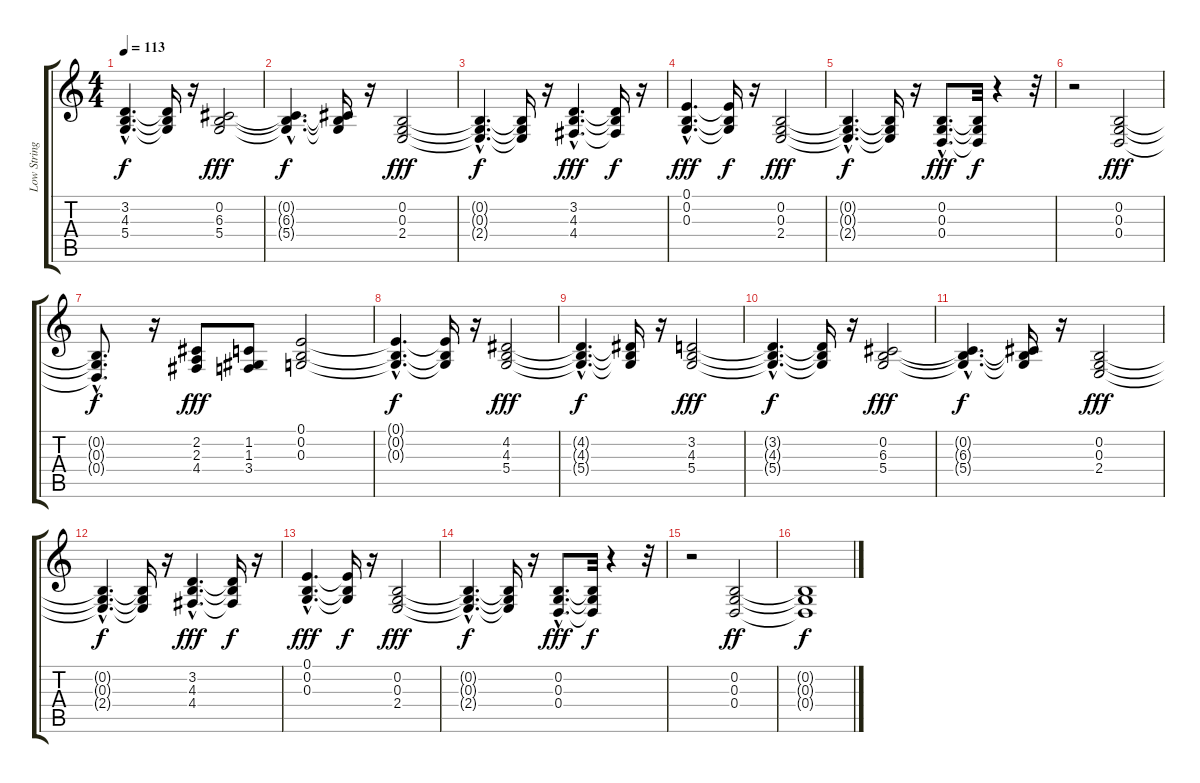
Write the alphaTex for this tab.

\track ("Low Strings" "Low String") {instrument stringensemble1}
\staff {score tabs}
\tuning (E4 B3 G3 D3 A2 E2) {hide}
\ts (4 4)
\tempo 113
\clef g2
\ks c
(3.2{hac t} 4.3{hac t} 5.4{hac t}).4{d dy f} (3.2{t} 4.3{t} 5.4{t}).16 r.16 (0.2 6.3 5.4).2{dy fff} |
(0.2{hac t} 6.3{hac t} 5.4{hac t}).4{d dy f} (0.2{t} 6.3{t} 5.4{t}).16 r.16 (0.2 0.3 2.4).2{dy fff} |
(0.2{hac t} 0.3{hac t} 2.4{hac t}).4{d dy f} (0.2{t} 0.3{t} 2.4{t}).16 r.16 (3.2{hac} 4.3{hac} 4.4{hac}).4{d dy fff} (3.2{t} 4.3{t} 4.4{t}).16{dy f} r.16 |
(0.1{hac} 0.2{hac} 0.3{hac}).4{d dy fff} (0.1{t} 0.2{t} 0.3{t}).16{dy f} r.16 (0.2 0.3 2.4).2{dy fff} |
(0.2{hac t} 0.3{hac t} 2.4{hac t}).4{d dy f} (0.2{t} 0.3{t} 2.4{t}).16 r.16 (0.2{hac} 0.3{hac} 0.4{hac}).8{d dy fff} (0.2{t} 0.3{t} 0.4{t}).32{dy f} r.4 r.32 |
r.2 (0.2 0.3 0.4).2{dy fff} |
(0.2{hac t} 0.3{hac t} 0.4{hac t}).8{d dy f} r.16 (2.2 2.3 4.4).8{dy fff} (1.2 1.3 3.4).8 (0.1 0.2 0.3).2 |
(0.1{hac t} 0.2{hac t} 0.3{hac t}).4{d dy f} (0.1{t} 0.2{t} 0.3{t}).16 r.16 (4.2 4.3 5.4).2{dy fff} |
(4.2{hac t} 4.3{hac t} 5.4{hac t}).4{d dy f} (4.2{t} 4.3{t} 5.4{t}).16 r.16 (3.2 4.3 5.4).2{dy fff} |
(3.2{hac t} 4.3{hac t} 5.4{hac t}).4{d dy f} (3.2{t} 4.3{t} 5.4{t}).16 r.16 (0.2 6.3 5.4).2{dy fff} |
(0.2{hac t} 6.3{hac t} 5.4{hac t}).4{d dy f} (0.2{t} 6.3{t} 5.4{t}).16 r.16 (0.2 0.3 2.4).2{dy fff} |
(0.2{hac t} 0.3{hac t} 2.4{hac t}).4{d dy f} (0.2{t} 0.3{t} 2.4{t}).16 r.16 (3.2{hac} 4.3{hac} 4.4{hac}).4{d dy fff} (3.2{t} 4.3{t} 4.4{t}).16{dy f} r.16 |
(0.1{hac} 0.2{hac} 0.3{hac}).4{d dy fff} (0.1{t} 0.2{t} 0.3{t}).16{dy f} r.16 (0.2 0.3 2.4).2{dy fff} |
(0.2{hac t} 0.3{hac t} 2.4{hac t}).4{d dy f} (0.2{t} 0.3{t} 2.4{t}).16 r.16 (0.2{hac} 0.3{hac} 0.4{hac}).8{d dy fff} (0.2{t} 0.3{t} 0.4{t}).32{dy f} r.4 r.32 |
r.2 (0.2 0.3 0.4).2{dy ff} |
(0.2{t} 0.3{t} 0.4{t}).1{dy f}
